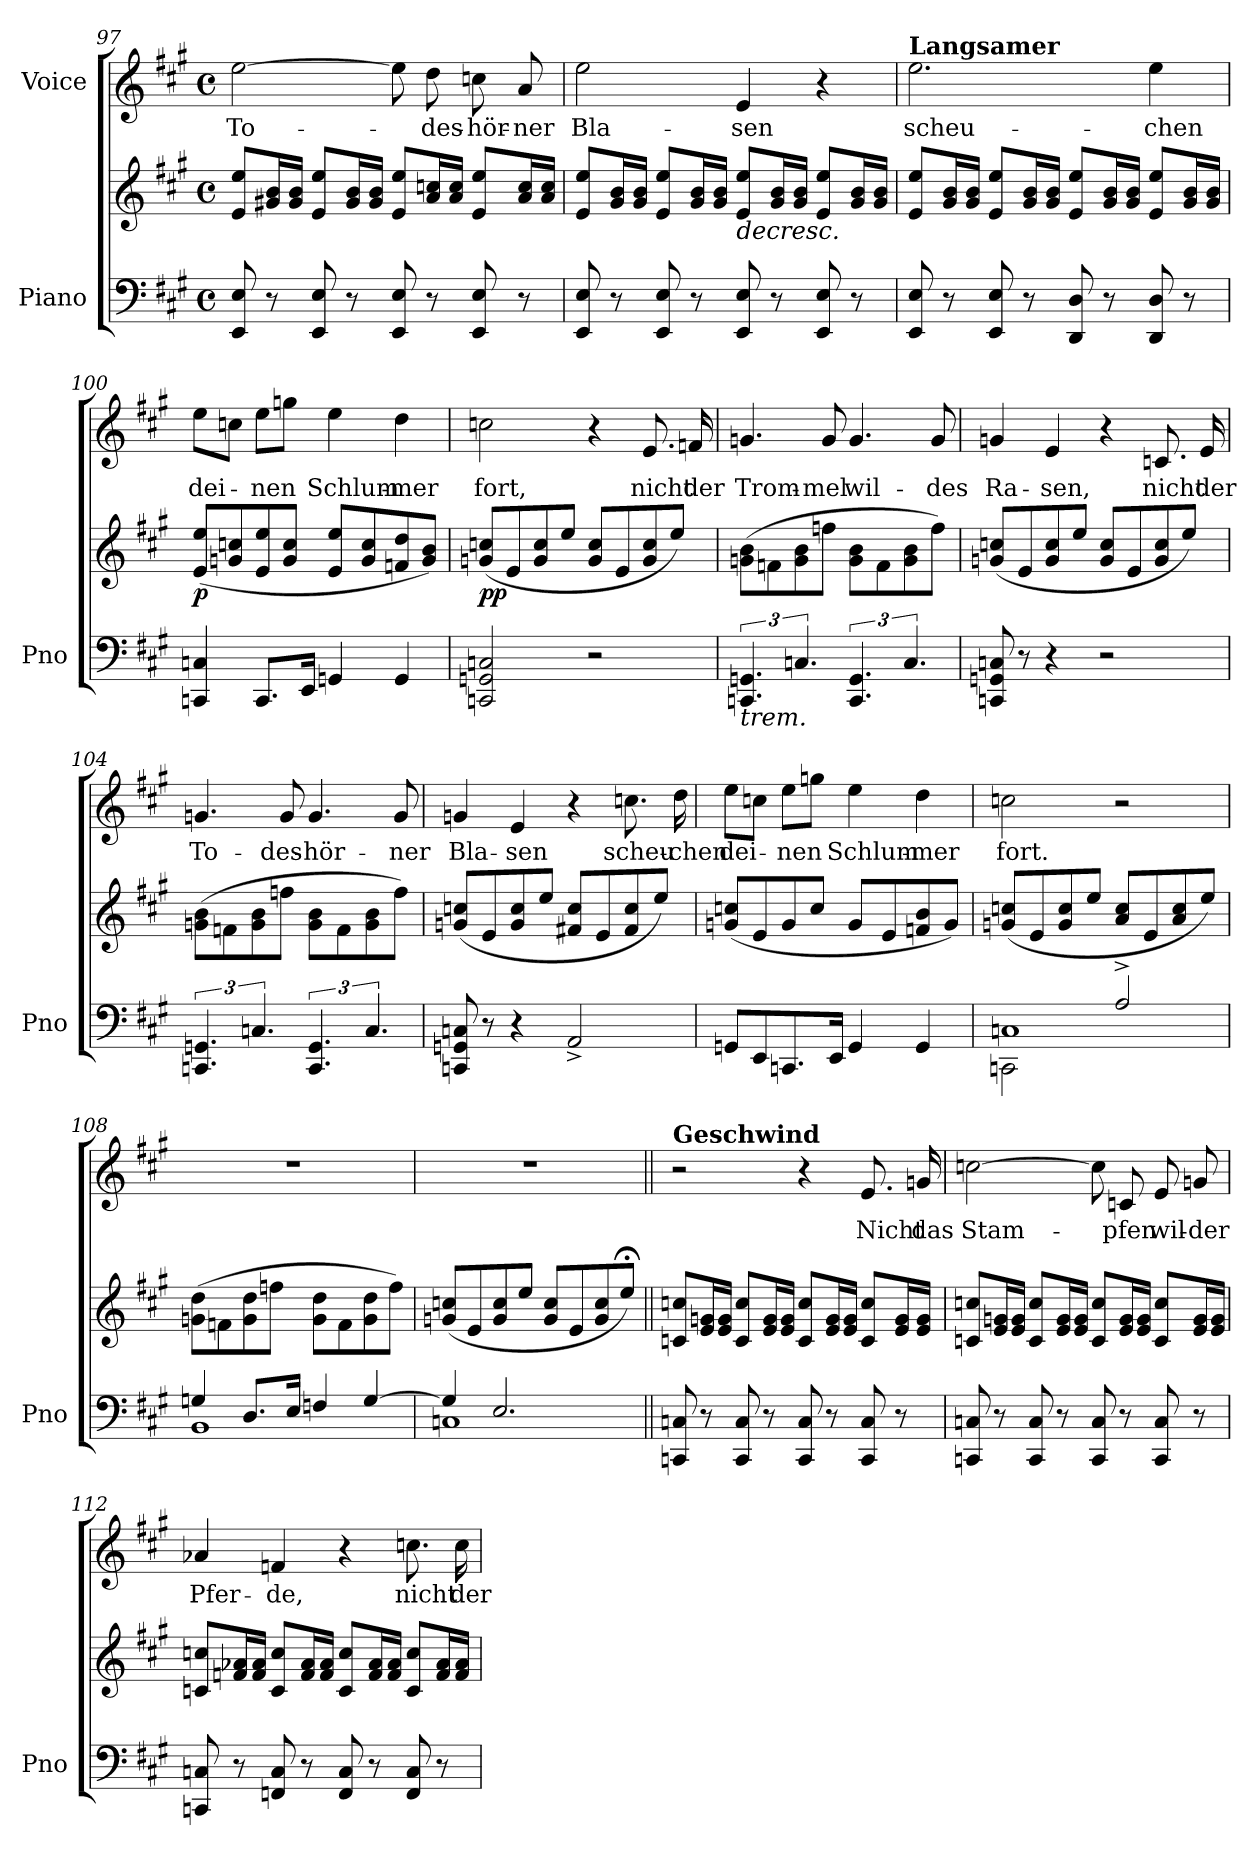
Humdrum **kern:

**kern	**kern	**dynam	**kern	**text
*part2	*part2	*part2	*part1	*part1
*staff3	*staff2	*staff2/3	*staff1	*staff1
*I"Piano	*	*	*I"Voice	*
*I'Pno	*	*	*	*
*clefF4	*clefG2	*	*clefG2	*
*k[f#c#g#]	*k[f#c#g#]	*	*k[f#c#g#]	*
*M4/4	*M4/4	*	*M4/4	*
*met(c)	*met(c)	*	*met(c)	*
=97	=97	=97	=97	=97
!	!	!	!	!LO:LY:b
8EE/ 8E/	8e/ 8ee/L	.	[2ee\	To-
8r	16g#X/ 16b/L	.	.	.
.	16g#/ 16b/JJ	.	.	.
8EE/ 8E/	8e/ 8ee/L	.	.	.
8r	16g#/ 16b/L	.	.	.
.	16g#/ 16b/JJ	.	.	.
8EE/ 8E/	8e/ 8ee/L	.	8ee\]	.
!	!	!	!	!LO:LY:b
8r	16a/ 16ccn/L	.	8dd\	-des-
.	16a/ 16cc/JJ	.	.	.
!	!	!	!	!LO:LY:b
8EE/ 8E/	8e/ 8ee/L	.	8ccn\	-hör-
!	!	!	!	!LO:LY:b
8r	16a/ 16cc/L	.	8a/	-ner
.	16a/ 16cc/JJ	.	.	.
!!LO:LB:g=z
=98	=98	=98	=98	=98
!	!	!	!	!LO:LY:b
8EE/ 8E/	8e/ 8ee/L	.	2ee\	Bla-
8r	16g#/ 16b/L	.	.	.
.	16g#/ 16b/JJ	.	.	.
8EE/ 8E/	8e/ 8ee/L	.	.	.
8r	16g#/ 16b/L	.	.	.
.	16g#/ 16b/JJ	.	.	.
!	!LO:TX:b:i:t=decresc.	!	!	!
!	!	!	!	!LO:LY:b
8EE/ 8E/	8e/ 8ee/L	.	4e/	-sen
8r	16g#/ 16b/L	.	.	.
.	16g#/ 16b/JJ	.	.	.
8EE/ 8E/	8e/ 8ee/L	.	4r	.
8r	16g#/ 16b/L	.	.	.
.	16g#/ 16b/JJ	.	.	.
=99	=99	=99	=99	=99
!	!	!	!LO:TX:a:B:t=Langsamer	!
!	!	!	!	!LO:LY:b
8EE/ 8E/	8e/ 8ee/L	.	2.ee\	scheu-
8r	16g#/ 16b/L	.	.	.
.	16g#/ 16b/JJ	.	.	.
8EE/ 8E/	8e/ 8ee/L	.	.	.
8r	16g#/ 16b/L	.	.	.
.	16g#/ 16b/JJ	.	.	.
8DD/ 8D/	8e/ 8ee/L	.	.	.
8r	16g#/ 16b/L	.	.	.
.	16g#/ 16b/JJ	.	.	.
!	!	!	!	!LO:LY:b
8DD/ 8D/	8e/ 8ee/L	.	4ee\	-chen
8r	16g#/ 16b/L	.	.	.
.	16g#/ 16b/JJ	.	.	.
=100	=100	=100	=100	=100
!	!	!LO:DY:b	!	!LO:LY:b
4CCn/ 4Cn/	(8e/ 8ee/L	p	8ee\L	dei-
.	8gn/ 8ccn/	.	8ccn\J	.
!	!	!	!	!LO:LY:b
8.CC/L	8e/ 8ee/	.	8ee\L	-nen
.	8g/ 8cc/J	.	8ggn\J	.
16EE/Jk	.	.	.	.
!	!	!	!	!LO:LY:b
4GGn/	8e/ 8ee/L	.	4ee\	Schlum-
.	8g/ 8cc/	.	.	.
!	!	!	!	!LO:LY:b
4GG/	8fn/ 8dd/	.	4dd\	-mer
.	8g/ 8b/J)	.	.	.
!!LO:LB:g=z
=101	=101	=101	=101	=101
!	!	!LO:DY:b	!	!LO:LY:b
2CCn/ 2GGn/ 2Cn/	(8gn/ 8ccn/L	pp	2ccn\	fort,
.	8e/	.	.	.
.	8g/ 8cc/	.	.	.
.	8ee/J	.	.	.
2r	8g/ 8cc/L	.	4r	.
.	8e/	.	.	.
!	!	!	!	!LO:LY:b
.	8g/ 8cc/	.	8.e/	nicht
.	8ee/J)	.	.	.
!	!	!	!	!LO:LY:b
.	.	.	16fn/	der
!!LO:LB:g=z
=102	=102	=102	=102	=102
!LO:TX:b:i:t=trem.	!	!	!	!
!	!	!	!	!LO:LY:b
6.CCn/ 6.GGn/	(8gn\ 8b\L	.	4.gn/	-Trom-
.	8fn\	.	.	.
6.Cn/	8g\ 8b\	.	.	.
!	!	!	!	!LO:LY:b
.	8ffn\J	.	8g/	-mel
!	!	!	!	!LO:LY:b
6.CC/ 6.GG/	8g\ 8b\L	.	4.g/	wil-
.	8f\	.	.	.
6.C/	8g\ 8b\	.	.	.
!	!	!	!	!LO:LY:b
.	8ff\J)	.	8g/	-des
=103	=103	=103	=103	=103
!	!	!	!	!LO:LY:b
8CCn/ 8GGn/ 8Cn/	(8gn/ 8ccn/L	.	4gn/	Ra-
8r	8e/	.	.	.
!	!	!	!	!LO:LY:b
4r	8g/ 8cc/	.	4e/	-sen,
.	8ee/J	.	.	.
2r	8g/ 8cc/L	.	4r	.
.	8e/	.	.	.
!	!	!	!	!LO:LY:b
.	8g/ 8cc/	.	8.cn/	nicht
.	8ee/J)	.	.	.
!	!	!	!	!LO:LY:b
.	.	.	16e/	der
=104	=104	=104	=104	=104
!	!	!	!	!LO:LY:b
6.CCn/ 6.GGn/	(8gn\ 8b\L	.	4.gn/	To-
.	8fn\	.	.	.
6.Cn/	8g\ 8b\	.	.	.
!	!	!	!	!LO:LY:b
.	8ffn\J	.	8g/	-des-
!	!	!	!	!LO:LY:b
6.CC/ 6.GG/	8g\ 8b\L	.	4.g/	-hör-
.	8f\	.	.	.
6.C/	8g\ 8b\	.	.	.
!	!	!	!	!LO:LY:b
.	8ff\J)	.	8g/	-ner
=105	=105	=105	=105	=105
!	!	!	!	!LO:LY:b
8CCn/ 8GGn/ 8Cn/	(8gn/ 8ccn/L	.	4gn/	Bla-
8r	8e/	.	.	.
!	!	!	!	!LO:LY:b
4r	8g/ 8cc/	.	4e/	-sen
.	8ee/J	.	.	.
2AA^>/	8f#X/ 8cc/L	.	4r	.
.	8e/	.	.	.
!	!	!	!	!LO:LY:b
.	8f#/ 8cc/	.	8.ccn\	scheu-
.	8ee/J)	.	.	.
!	!	!	!	!LO:LY:b
.	.	.	16dd\	-chen
!!LO:LB:g=z
=106	=106	=106	=106	=106
!	!	!	!	!LO:LY:b
8GGn/L	(8gn/ 8ccn/L	.	8ee\L	dei-
8EE/	8e/	.	8ccn\J	.
!	!	!	!	!LO:LY:b
8.CCn/	8g/	.	8ee\L	-nen
.	8cc/J	.	8ggn\J	.
16EE/Jk	.	.	.	.
!	!	!	!	!LO:LY:b
4GG/	8g/L	.	4ee\	Schlum-
.	8e/	.	.	.
!	!	!	!	!LO:LY:b
4GG/	8fn/ 8b/	.	4dd\	-mer
.	8g/J)	.	.	.
=107	=107	=107	=107	=107
*^	*	*	*	*
!	!	!	!	!	!LO:LY:b
2CCn\	1Cn	(8gn/ 8ccn/L	.	2ccn\	fort.
.	.	8e/	.	.	.
.	.	8g/ 8cc/	.	.	.
.	.	8ee/J	.	.	.
2A^/	.	8a/ 8cc/L	.	2r	.
.	.	8e/	.	.	.
.	.	8a/ 8cc/	.	.	.
.	.	8ee/J)	.	.	.
=108	=108	=108	=108	=108	=108
4Gn/	1BB	(8gn\ 8dd\L	.	1r	.
.	.	8fn\	.	.	.
8.D/L	.	8g\ 8dd\	.	.	.
.	.	8ffn\J	.	.	.
16E/Jk	.	.	.	.	.
4Fn/	.	8g\ 8dd\L	.	.	.
.	.	8f\	.	.	.
[4G/	.	8g\ 8dd\	.	.	.
.	.	8ff\J)	.	.	.
=109	=109	=109	=109	=109	=109
4G/]	1Cn	(8gn/ 8ccn/L	.	1r	.
.	.	8e/	.	.	.
2.E/	.	8g/ 8cc/	.	.	.
.	.	8ee/J	.	.	.
.	.	8g/ 8cc/L	.	.	.
.	.	8e/	.	.	.
.	.	8g/ 8cc/	.	.	.
.	.	8ee;</J)	.	.	.
*v	*v	*	*	*	*
!!LO:PB:g=z
=110||	=110||	=110||	=110||	=110||
!	!	!	!LO:TX:a:B:t=Geschwind	!
!	!	!LO:DY:b	!	!
!	!	!LO:DY:n=1:b	!	!
!	!	!LO:DY:n=2:b	!	!
8CCn/ 8Cn/	8cn/ 8ccn/L	other-dynamics p other-dynamics	2r	.
8r	16e/ 16gn/L	.	.	.
.	16e/ 16g/JJ	.	.	.
8CC/ 8C/	8c/ 8cc/L	.	.	.
8r	16e/ 16g/L	.	.	.
.	16e/ 16g/JJ	.	.	.
8CC/ 8C/	8c/ 8cc/L	.	4r	.
8r	16e/ 16g/L	.	.	.
.	16e/ 16g/JJ	.	.	.
!	!	!	!	!LO:LY:b
8CC/ 8C/	8c/ 8cc/L	.	8.e/	Nicht
8r	16e/ 16g/L	.	.	.
!	!	!	!	!LO:LY:b
.	16e/ 16g/JJ	.	16gn/	das
=111	=111	=111	=111	=111
!	!	!	!	!LO:LY:b
8CCn/ 8Cn/	8cn/ 8ccn/L	.	[2ccn\	Stam-
8r	16e/ 16gn/L	.	.	.
.	16e/ 16g/JJ	.	.	.
8CC/ 8C/	8c/ 8cc/L	.	.	.
8r	16e/ 16g/L	.	.	.
.	16e/ 16g/JJ	.	.	.
8CC/ 8C/	8c/ 8cc/L	.	8cc\]	.
!	!	!	!	!LO:LY:b
8r	16e/ 16g/L	.	8cn/	-pfen
.	16e/ 16g/JJ	.	.	.
!	!	!	!	!LO:LY:b
8CC/ 8C/	8c/ 8cc/L	.	8e/	wil-
!	!	!	!	!LO:LY:b
8r	16e/ 16g/L	.	8gn/	-der
.	16e/ 16g/JJ	.	.	.
=112	=112	=112	=112	=112
!	!	!	!	!LO:LY:b
8CCn/ 8Cn/	8cn/ 8ccn/L	.	4a-X/	Pfer-
8r	16fn/ 16a-X/L	.	.	.
.	16f/ 16a-/JJ	.	.	.
!	!	!	!	!LO:LY:b
8FFn/ 8C/	8c/ 8cc/L	.	4fn/	-de,
8r	16f/ 16a-/L	.	.	.
.	16f/ 16a-/JJ	.	.	.
8FF/ 8C/	8c/ 8cc/L	.	4r	.
8r	16f/ 16a-/L	.	.	.
.	16f/ 16a-/JJ	.	.	.
!	!	!	!	!LO:LY:b
8FF/ 8C/	8c/ 8cc/L	.	8.ccn\	nicht
8r	16f/ 16a-/L	.	.	.
!	!	!	!	!LO:LY:b
.	16f/ 16a-/JJ	.	16cc\	der
=	=	=	=	=
*-	*-	*-	*-	*-
